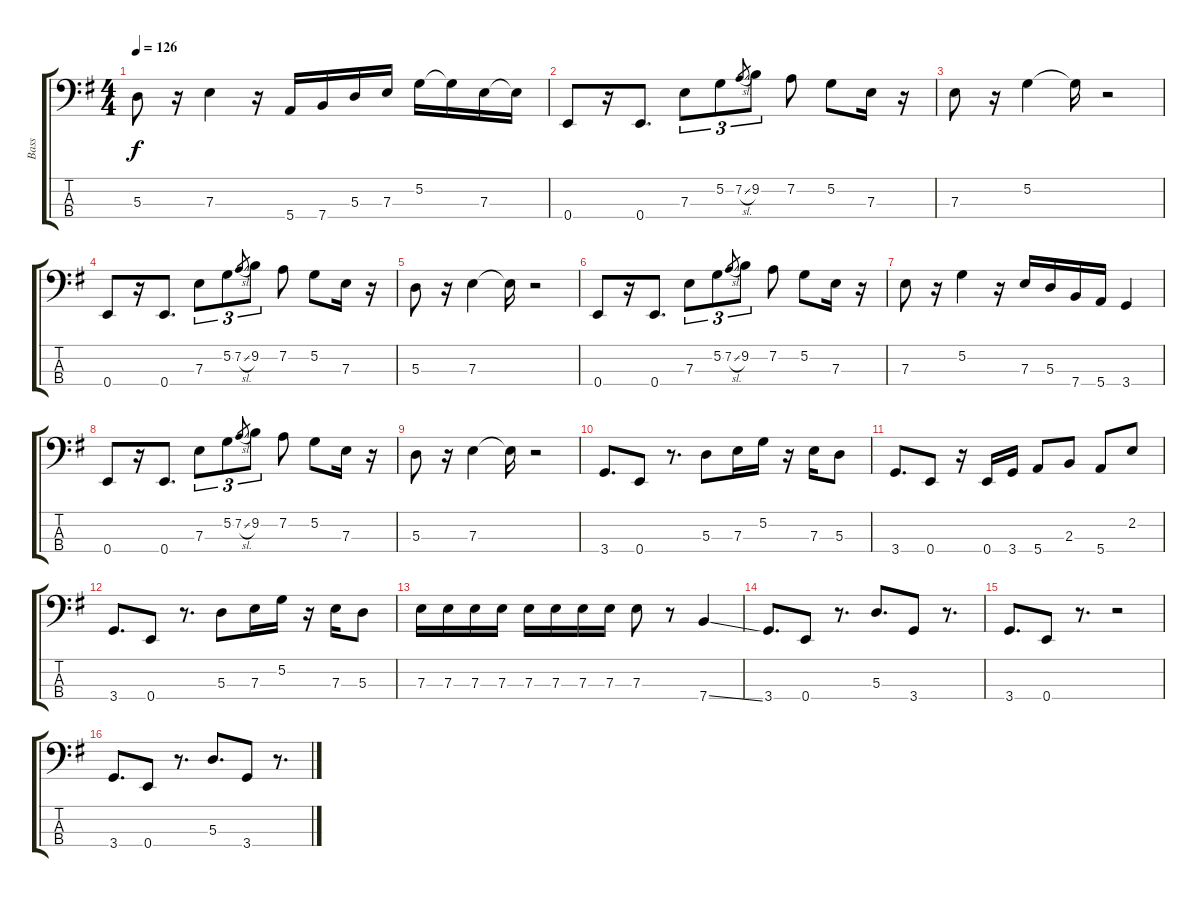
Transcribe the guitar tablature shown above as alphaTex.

\track ("Bass" "Bass") {instrument electricbassfinger}
\staff {score tabs}
\tuning (G2 D2 A1 E1) {hide}
\ts (4 4)
\tempo 126
\clef f4
\ks g
5.3.8{dy f} r.16 7.3.4 r.16 5.4.16 7.4.16 5.3.16 7.3.16 5.2.16 5.2{t}.16 7.3.16 7.3{t}.16 |
0.4.8 r.16 0.4.8{d} 7.3.8{tu (3 2)} 5.2.8{tu (3 2)} 7.2{sl}.8{gr} 9.2.8{tu (3 2)} 7.2.8 5.2.8 7.3.16 r.16 |
7.3.8 r.16 5.2.4 5.2{t}.16 r.2 |
0.4.8 r.16 0.4.8{d} 7.3.8{tu (3 2)} 5.2.8{tu (3 2)} 7.2{sl}.8{gr} 9.2.8{tu (3 2)} 7.2.8 5.2.8 7.3.16 r.16 |
5.3.8 r.16 7.3.4 7.3{t}.16 r.2 |
0.4.8 r.16 0.4.8{d} 7.3.8{tu (3 2)} 5.2.8{tu (3 2)} 7.2{sl}.8{gr} 9.2.8{tu (3 2)} 7.2.8 5.2.8 7.3.16 r.16 |
7.3.8 r.16 5.2.4 r.16 7.3.16 5.3.16 7.4.16 5.4.16 3.4.4 |
0.4.8 r.16 0.4.8{d} 7.3.8{tu (3 2)} 5.2.8{tu (3 2)} 7.2{sl}.8{gr} 9.2.8{tu (3 2)} 7.2.8 5.2.8 7.3.16 r.16 |
5.3.8 r.16 7.3.4 7.3{t}.16 r.2 |
3.4.8{d} 0.4.8 r.8{d} 5.3.8 7.3.16 5.2.16 r.16 7.3.16 5.3.8 |
3.4.8{d} 0.4.8 r.16 0.4.16 3.4.16 5.4.8 2.3.8 5.4.8 2.2.8 |
3.4.8{d} 0.4.8 r.8{d} 5.3.8 7.3.16 5.2.16 r.16 7.3.16 5.3.8 |
7.3.16 7.3.16 7.3.16 7.3.16 7.3.16 7.3.16 7.3.16 7.3.16 7.3.8 r.8 7.4{ss}.4 |
3.4.8{d} 0.4.8 r.8{d} 5.3.8{d} 3.4.8 r.8{d} |
3.4.8{d} 0.4.8 r.8{d} r.2 |
3.4.8{d} 0.4.8 r.8{d} 5.3.8{d} 3.4.8 r.8{d}
